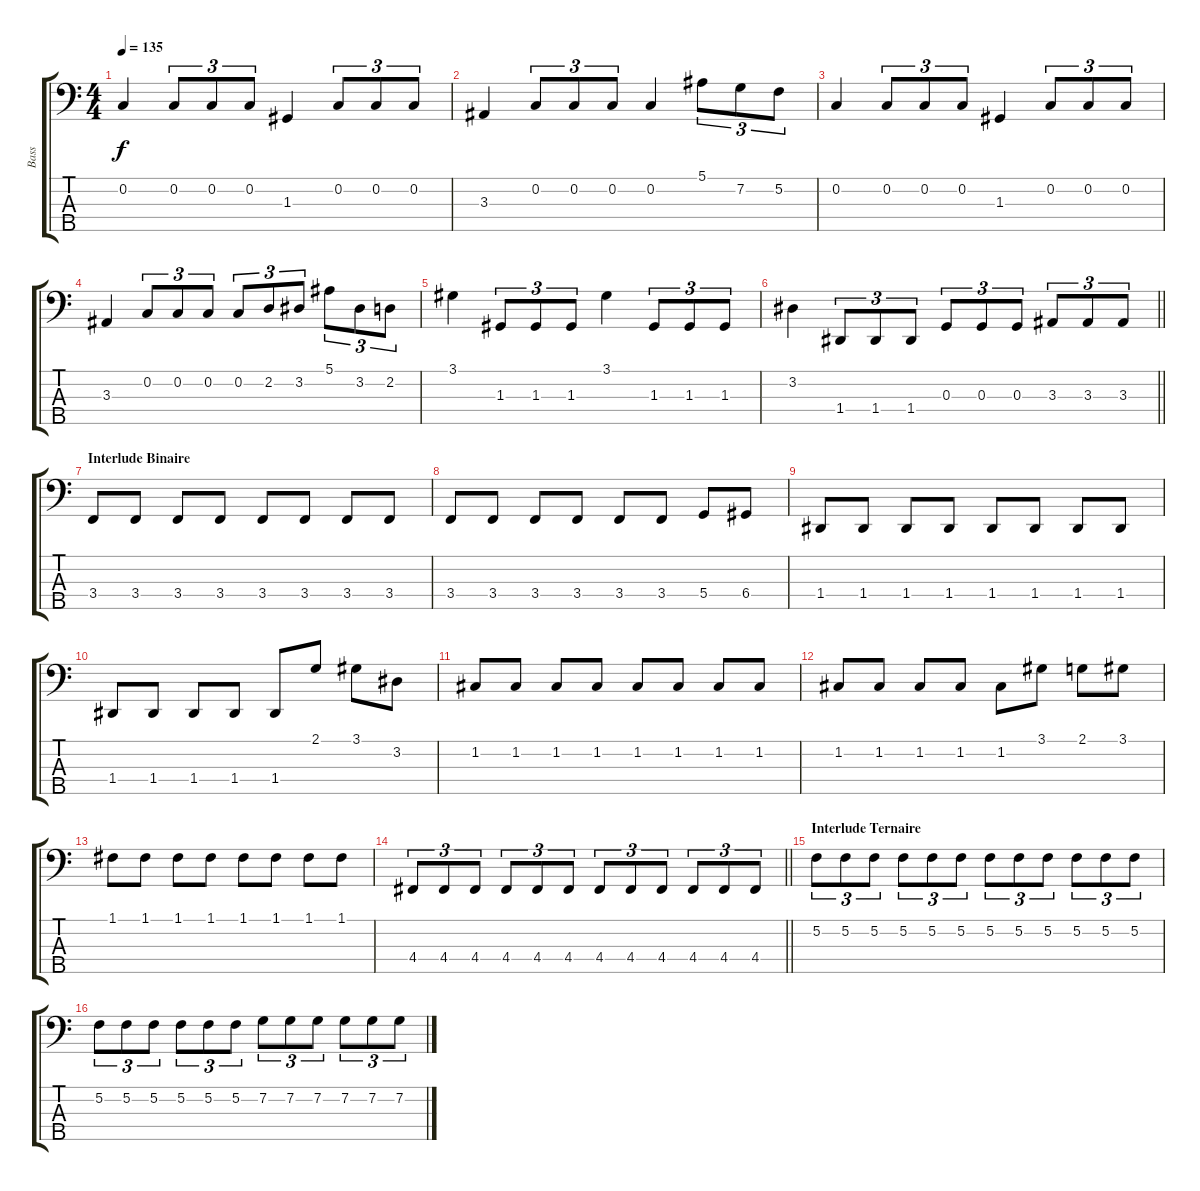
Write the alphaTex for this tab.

\track ("Bass" "Bass") {instrument electricbasspick}
\staff {score tabs}
\tuning (F2 C2 G1 D1 A0) {hide}
\ts (4 4)
\tempo 135
\clef f4
\ks c
0.2.4{dy f} 0.2.8{tu (3 2)} 0.2.8{tu (3 2)} 0.2.8{tu (3 2)} 1.3.4 0.2.8{tu (3 2)} 0.2.8{tu (3 2)} 0.2.8{tu (3 2)} |
3.3.4 0.2.8{tu (3 2)} 0.2.8{tu (3 2)} 0.2.8{tu (3 2)} 0.2.4 5.1.8{tu (3 2)} 7.2.8{tu (3 2)} 5.2.8{tu (3 2)} |
0.2.4 0.2.8{tu (3 2)} 0.2.8{tu (3 2)} 0.2.8{tu (3 2)} 1.3.4 0.2.8{tu (3 2)} 0.2.8{tu (3 2)} 0.2.8{tu (3 2)} |
3.3.4 0.2.8{tu (3 2)} 0.2.8{tu (3 2)} 0.2.8{tu (3 2)} 0.2.8{tu (3 2)} 2.2.8{tu (3 2)} 3.2.8{tu (3 2)} 5.1.8{tu (3 2)} 3.2.8{tu (3 2)} 2.2.8{tu (3 2)} |
3.1.4 1.3.8{tu (3 2)} 1.3.8{tu (3 2)} 1.3.8{tu (3 2)} 3.1.4 1.3.8{tu (3 2)} 1.3.8{tu (3 2)} 1.3.8{tu (3 2)} |
\barLineRight lightlight
3.2.4 1.4.8{tu (3 2)} 1.4.8{tu (3 2)} 1.4.8{tu (3 2)} 0.3.8{tu (3 2)} 0.3.8{tu (3 2)} 0.3.8{tu (3 2)} 3.3.8{tu (3 2)} 3.3.8{tu (3 2)} 3.3.8{tu (3 2)} |
\section ("" "Interlude Binaire")
3.4.8 3.4.8 3.4.8 3.4.8 3.4.8 3.4.8 3.4.8 3.4.8 |
3.4.8 3.4.8 3.4.8 3.4.8 3.4.8 3.4.8 5.4.8 6.4.8 |
1.4.8 1.4.8 1.4.8 1.4.8 1.4.8 1.4.8 1.4.8 1.4.8 |
1.4.8 1.4.8 1.4.8 1.4.8 1.4.8 2.1.8 3.1.8 3.2.8 |
1.2.8 1.2.8 1.2.8 1.2.8 1.2.8 1.2.8 1.2.8 1.2.8 |
1.2.8 1.2.8 1.2.8 1.2.8 1.2.8 3.1.8 2.1.8 3.1.8 |
1.1.8 1.1.8 1.1.8 1.1.8 1.1.8 1.1.8 1.1.8 1.1.8 |
\barLineRight lightlight
4.4.8{tu (3 2)} 4.4.8{tu (3 2)} 4.4.8{tu (3 2)} 4.4.8{tu (3 2)} 4.4.8{tu (3 2)} 4.4.8{tu (3 2)} 4.4.8{tu (3 2)} 4.4.8{tu (3 2)} 4.4.8{tu (3 2)} 4.4.8{tu (3 2)} 4.4.8{tu (3 2)} 4.4.8{tu (3 2)} |
\section ("" "Interlude Ternaire")
5.2.8{tu (3 2)} 5.2.8{tu (3 2)} 5.2.8{tu (3 2)} 5.2.8{tu (3 2)} 5.2.8{tu (3 2)} 5.2.8{tu (3 2)} 5.2.8{tu (3 2)} 5.2.8{tu (3 2)} 5.2.8{tu (3 2)} 5.2.8{tu (3 2)} 5.2.8{tu (3 2)} 5.2.8{tu (3 2)} |
5.2.8{tu (3 2)} 5.2.8{tu (3 2)} 5.2.8{tu (3 2)} 5.2.8{tu (3 2)} 5.2.8{tu (3 2)} 5.2.8{tu (3 2)} 7.2.8{tu (3 2)} 7.2.8{tu (3 2)} 7.2.8{tu (3 2)} 7.2.8{tu (3 2)} 7.2.8{tu (3 2)} 7.2.8{tu (3 2)}
